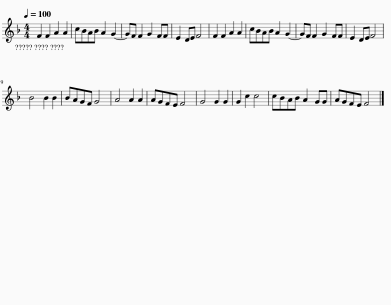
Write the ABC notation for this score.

X:1
L:1/8
Q:1/4=100
M:4/4
I:linebreak $
K:F
V:1 treble
V:1
 F2 F2 A2 A2 | cBAB A2 G2- | GF F2 G2 FF | E2 DE F4 | F2 F2 A2 A2 | %5
 cBAB A2 G2- | GF F2 G2 FF | E2 DE F4 |$ B4 B2 B2 | BAGF G4 | %10
 A4 A2 A2 | AGFE F4 | G4 G2 G2 | G2 c2 c4 | cBAB A2 GG | %15
 AGFE F4 |] %16
